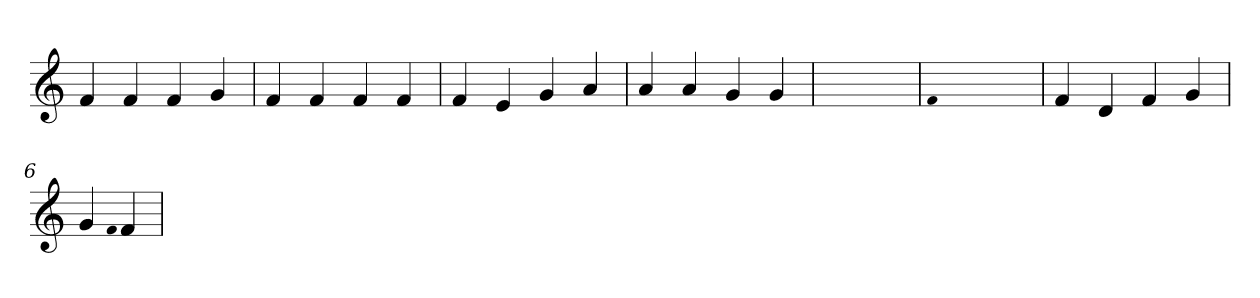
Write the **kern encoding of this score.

**kern
*part1
*staff1
*clefG2
=1
4f
4f
4f
4g
=2
4f
4f
4f
4f
=3
4f
4e
4g
4a
=4
4a
4a
4g
4g
=5
1ryy
=5
qqf
1ryy
=5
4f
4d
4f
4g
=6
4g
qqf
4f
=
*-
